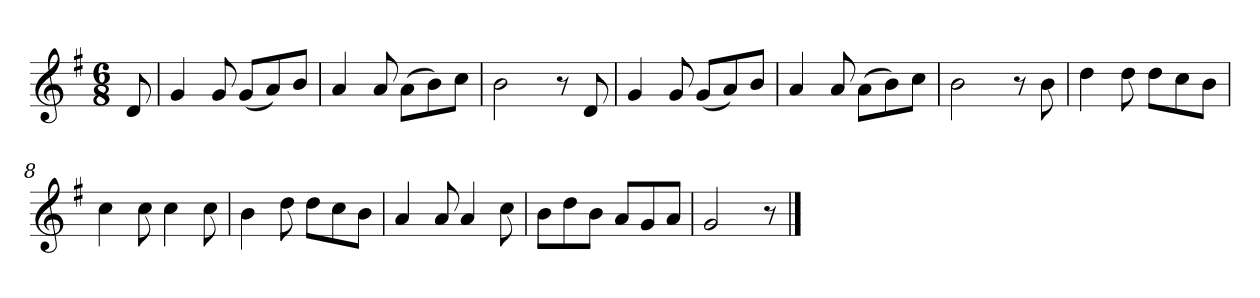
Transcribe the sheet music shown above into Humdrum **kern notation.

**kern
*part1
*staff1
*clefG2
*k[f#]
*G:
*M6/8
*MM120
=
8d
=1
4g
8g
(8g/L
8a/)
8b/J
=2
4a
8a
(8a\L
8b\)
8cc\J
=3
2b
8r
8d
=4
4g
8g
(8g/L
8a/)
8b/J
=5
4a
8a
(8a\L
8b\)
8cc\J
=6
2b
8r
8b
=7
4dd
8dd
8dd\L
8cc\
8b\J
=8
4cc
8cc
4cc
8cc
=9
4b
8dd
8dd\L
8cc\
8b\J
=10
4a
8a
4a
8cc
=11
8b\L
8dd\
8b\J
8a/L
8g/
8a/J
=12
2g
8r
==
*-
